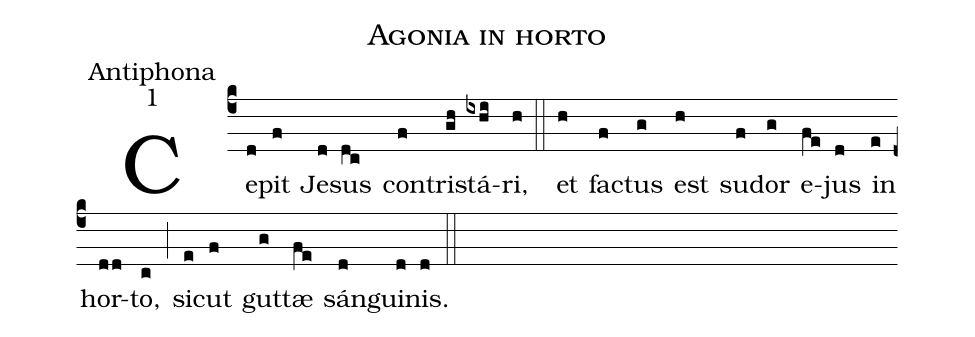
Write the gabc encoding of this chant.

name:Agonia in horto;
office-part:Antiphona;
mode:1;
%%
(c4) Ce(d)pit(f) Je(d)sus(dc) con(f)tri(gh)stá(ixhi)ri,(h) (::) et(h) fa(f)ctus(g) est(h) su(f)dor(g) e(fe)jus(d) in(e) hor(dd)to,(c) (;) si(e)cut(f) gut(g)tæ(fe) sán(d)gui(d)nis.(d) (::)
